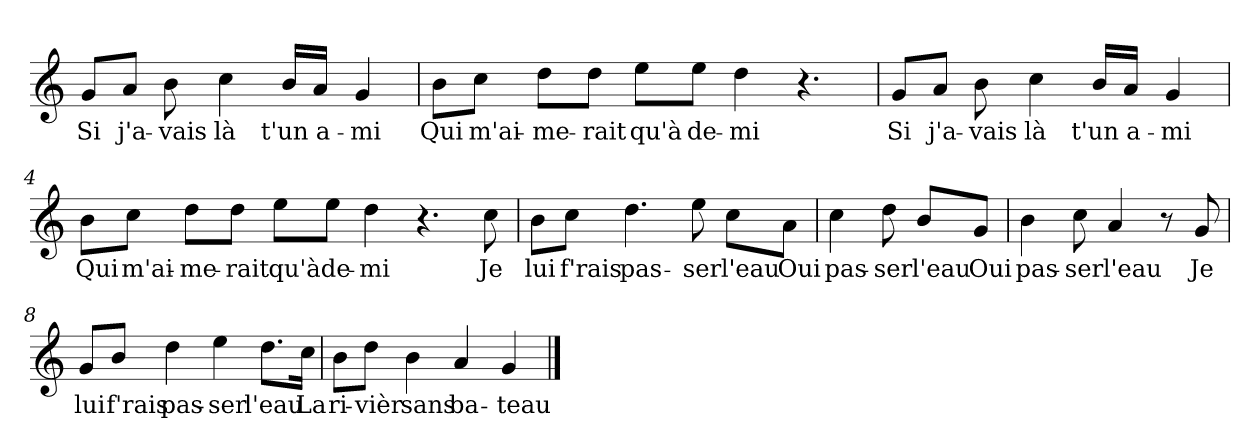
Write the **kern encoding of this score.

**kern	**text
*part1	*part1
*staff1	*staff1
*clefG2	*
*k[]	*
*C:	*
=1	=1
!	!LO:LY:b
8g/L	Si
!	!LO:LY:b
8a/J	j'a-
!	!LO:LY:b
8b\	-vais
!	!LO:LY:b
4cc\	là
!	!LO:LY:b
16b/LL	t'un
!	!LO:LY:b
16a/JJ	a-
!	!LO:LY:b
4g/	-mi
=2	=2
!	!LO:LY:b
8b\L	Qui
!	!LO:LY:b
8cc\J	m'ai-
!	!LO:LY:b
8dd\L	-me-
!	!LO:LY:b
8dd\J	-rait
!	!LO:LY:b
8ee\L	qu'à
!	!LO:LY:b
8ee\J	de-
!	!LO:LY:b
4dd\	-mi
4.r	.
=3	=3
!	!LO:LY:b
8g/L	Si
!	!LO:LY:b
8a/J	j'a-
!	!LO:LY:b
8b\	-vais
!	!LO:LY:b
4cc\	là
!	!LO:LY:b
16b/LL	t'un
!	!LO:LY:b
16a/JJ	a-
!	!LO:LY:b
4g/	-mi
!!LO:LB:g=z
=4	=4
!	!LO:LY:b
8b\L	Qui
!	!LO:LY:b
8cc\J	m'ai-
!	!LO:LY:b
8dd\L	-me-
!	!LO:LY:b
8dd\J	-rait
!	!LO:LY:b
8ee\L	qu'à
!	!LO:LY:b
8ee\J	de-
!	!LO:LY:b
4dd\	-mi
4.r	.
!	!LO:LY:b
8cc\	Je
=5	=5
!	!LO:LY:b
8b\L	lui
!	!LO:LY:b
8cc\J	f'rais
!	!LO:LY:b
4.dd\	pas-
!	!LO:LY:b
8ee\	-ser
!	!LO:LY:b
8cc\L	l'eau
!	!LO:LY:b
8a\J	Oui
=6	=6
!	!LO:LY:b
4cc\	pas-
!	!LO:LY:b
8dd\	-ser
!	!LO:LY:b
8b/L	l'eau
!	!LO:LY:b
8g/J	Oui
!!LO:LB:g=z
=7	=7
!	!LO:LY:b
4b\	pas-
!	!LO:LY:b
8cc\	-ser
!	!LO:LY:b
4a/	l'eau
8r	.
!	!LO:LY:b
8g/	Je
=8	=8
!	!LO:LY:b
8g/L	lui
!	!LO:LY:b
8b/J	f'rais
!	!LO:LY:b
4dd\	pas-
!	!LO:LY:b
4ee\	-ser
!	!LO:LY:b
8.dd\L	l'eau
!	!LO:LY:b
16cc\Jk	La
=9	=9
!	!LO:LY:b
8b\L	ri-
!	!LO:LY:b
8dd\J	-vièr
!	!LO:LY:b
4b\	sans
!	!LO:LY:b
4a/	ba-
!	!LO:LY:b
4g/	-teau
==	==
*-	*-
